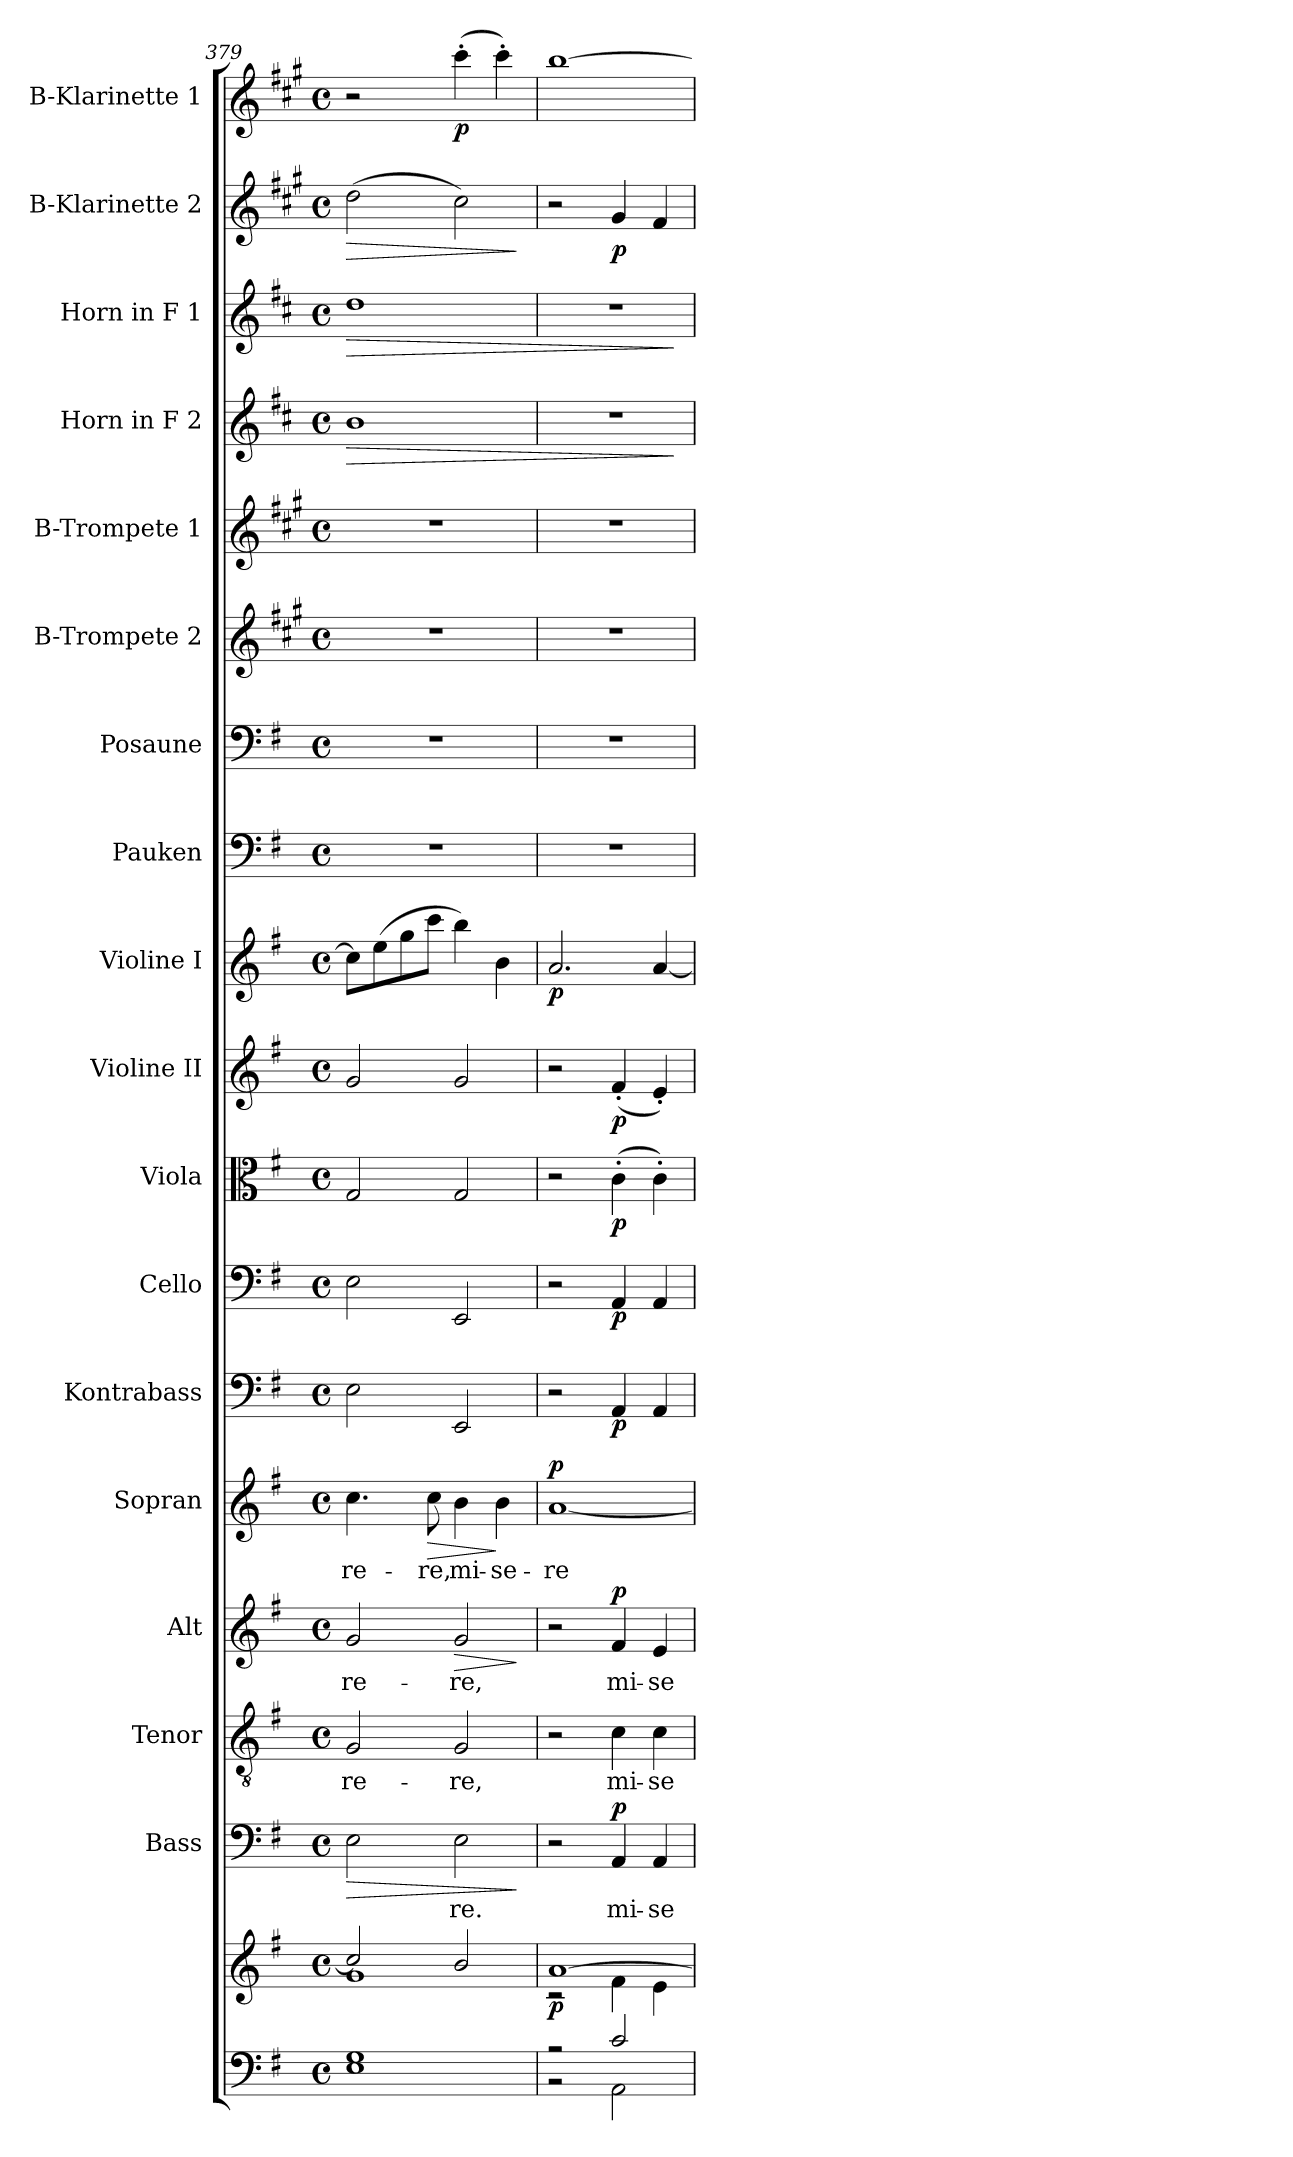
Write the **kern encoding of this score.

**kern	**kern	**dynam	**kern	**text	**dynam	**kern	**text	**kern	**text	**dynam	**kern	**text	**dynam	**kern	**dynam	**kern	**dynam	**kern	**dynam	**kern	**dynam	**kern	**dynam	**kern	**kern	**kern	**kern	**kern	**dynam	**kern	**dynam	**kern	**dynam	**kern	**dynam
*part18	*part18	*part18	*part17	*part17	*part17	*part16	*part16	*part15	*part15	*part15	*part14	*part14	*part14	*part13	*part13	*part12	*part12	*part11	*part11	*part10	*part10	*part9	*part9	*part8	*part7	*part6	*part5	*part4	*part4	*part3	*part3	*part2	*part2	*part1	*part1
*staff19	*staff18	*staff18/19	*staff17	*staff17	*staff17	*staff16	*staff16	*staff15	*staff15	*staff15	*staff14	*staff14	*staff14	*staff13	*staff13	*staff12	*staff12	*staff11	*staff11	*staff10	*staff10	*staff9	*staff9	*staff8	*staff7	*staff6	*staff5	*staff4	*staff4	*staff3	*staff3	*staff2	*staff2	*staff1	*staff1
*	*	*	*I"Bass	*	*	*I"Tenor	*	*I"Alt	*	*	*I"Sopran	*	*	*I"Kontrabass	*	*I"Cello	*	*I"Viola	*	*I"Violine II	*	*I"Violine I	*	*I"Pauken	*I"Posaune	*I"B-Trompete 2	*I"B-Trompete 1	*I"Horn in F 2	*	*I"Horn in F 1	*	*I"B-Klarinette 2	*	*I"B-Klarinette 1	*
*	*	*	*I'B.	*	*	*I'T.	*	*I'A.	*	*	*I'S.	*	*	*I'Kb.	*	*	*	*I'Vla.	*	*I'Vl. II	*	*I'Vl. I	*	*I'Pk.	*I'Pos.	*I'B Trp. 2	*I'B Trp. 1	*	*	*	*	*I'B Kl. 2	*	*I'B Kl. 1	*
*clefF4	*clefG2	*	*clefF4	*	*	*clefGv2	*	*clefG2	*	*	*clefG2	*	*	*clefF4	*	*clefF4	*	*clefC3	*	*clefG2	*	*clefG2	*	*clefF4	*clefF4	*clefG2	*clefG2	*clefG2	*	*clefG2	*	*clefG2	*	*clefG2	*
*	*	*	*	*	*	*	*	*	*	*	*	*	*	*ITrd7c12	*	*	*	*	*	*	*	*	*	*	*	*ITrd1c2	*ITrd1c2	*ITrd4c7	*	*ITrd4c7	*	*ITrd1c2	*	*ITrd1c2	*
*k[f#]	*k[f#]	*	*k[f#]	*	*	*k[f#]	*	*k[f#]	*	*	*k[f#]	*	*	*k[f#]	*	*k[f#]	*	*k[f#]	*	*k[f#]	*	*k[f#]	*	*k[f#]	*k[f#]	*k[f#]	*k[f#]	*k[f#]	*	*k[f#]	*	*k[f#]	*	*k[f#]	*
*G:	*G:	*	*G:	*	*	*G:	*	*G:	*	*	*G:	*	*	*G:	*	*G:	*	*G:	*	*G:	*	*G:	*	*G:	*G:	*G:	*G:	*G:	*	*G:	*	*G:	*	*G:	*
*M4/4	*M4/4	*	*M4/4	*	*	*M4/4	*	*M4/4	*	*	*M4/4	*	*	*M4/4	*	*M4/4	*	*M4/4	*	*M4/4	*	*M4/4	*	*M4/4	*M4/4	*M4/4	*M4/4	*M4/4	*	*M4/4	*	*M4/4	*	*M4/4	*
*met(c)	*met(c)	*	*met(c)	*	*	*met(c)	*	*met(c)	*	*	*met(c)	*	*	*met(c)	*	*met(c)	*	*met(c)	*	*met(c)	*	*met(c)	*	*met(c)	*met(c)	*met(c)	*met(c)	*met(c)	*	*met(c)	*	*met(c)	*	*met(c)	*
=379	=379	=379	=379	=379	=379	=379	=379	=379	=379	=379	=379	=379	=379	=379	=379	=379	=379	=379	=379	=379	=379	=379	=379	=379	=379	=379	=379	=379	=379	=379	=379	=379	=379	=379	=379
*^	*^	*	*	*	*	*	*	*	*	*	*	*	*	*	*	*	*	*	*	*	*	*	*	*	*	*	*	*	*	*	*	*	*	*	*
!	!	!	!	!	!	!	!LO:HP:b	!	!LO:LY:b	!	!LO:LY:b	!	!	!LO:LY:b	!	!	!	!	!	!	!	!	!	!	!	!	!	!	!	!	!LO:HP:b	!	!LO:HP:b	!	!LO:HP:b	!	!
1G	1E	2cc/]	1g	.	2E\	.	>	2G/	-re-	2g/	-re-	.	4.cc\	-re-	.	2EE\	.	2E\	.	2G/	.	2g/	.	8cc\L]	.	1r	1r	1r	1r	1e	>	1g	>	(>2cc\	>	2r	.
.	.	.	.	.	.	.	.	.	.	.	.	.	.	.	.	.	.	.	.	.	.	.	.	(>8ee\	.	.	.	.	.	.	.	.	.	.	.	.	.
.	.	.	.	.	.	.	.	.	.	.	.	.	.	.	.	.	.	.	.	.	.	.	.	8gg\	.	.	.	.	.	.	.	.	.	.	.	.	.
!	!	!	!	!	!	!	!	!	!	!	!	!	!	!LO:LY:b	!LO:HP:b	!	!	!	!	!	!	!	!	!	!	!	!	!	!	!	!	!	!	!	!	!	!
.	.	.	.	.	.	.	.	.	.	.	.	.	8cc\	-re,	>	.	.	.	.	.	.	.	.	8ccc\J	.	.	.	.	.	.	.	.	.	.	.	.	.
!	!	!	!	!	!	!LO:LY:b	!	!	!LO:LY:b	!	!LO:LY:b	!LO:HP:b	!	!LO:LY:b	!	!	!	!	!	!	!	!	!	!	!	!	!	!	!	!	!	!	!	!	!	!	!LO:DY:b
.	.	2b/	.	.	2E\	-re.	.	2G/	-re,	2g/	-re,	>	4b\	mi-	.	2EEE/	.	2EE/	.	2G/	.	2g/	.	4bb\)	.	.	.	.	.	.	.	.	.	2b\)	.	(>4bb'>\	p
!	!	!	!	!	!	!	!	!	!	!	!	!	!	!LO:LY:b	!	!	!	!	!	!	!	!	!	!	!	!	!	!	!	!	!	!	!	!	!	!	!
.	.	.	.	.	.	.	.	.	.	.	.	.	4b\	-se-	]	.	.	.	.	.	.	.	.	4b\	.	.	.	.	.	.	.	.	.	.	.	4bb'>\)	.
*v	*v	*	*	*	*	*	*	*	*	*	*	*	*	*	*	*	*	*	*	*	*	*	*	*	*	*	*	*	*	*	*	*	*	*	*	*	*
*	*v	*v	*	*	*	*	*	*	*	*	*	*	*	*	*	*	*	*	*	*	*	*	*	*	*	*	*	*	*	*	*	*	*	*	*	*
.	.	.	.	.	]	.	.	.	.	]	.	.	.	.	.	.	.	.	.	.	.	.	.	.	.	.	.	.	.	.	.	.	]	.	.
=380	=380	=380	=380	=380	=380	=380	=380	=380	=380	=380	=380	=380	=380	=380	=380	=380	=380	=380	=380	=380	=380	=380	=380	=380	=380	=380	=380	=380	=380	=380	=380	=380	=380	=380	=380
*^	*^	*	*	*	*	*	*	*	*	*	*	*	*	*	*	*	*	*	*	*	*	*	*	*	*	*	*	*	*	*	*	*	*	*	*
!	!	!	!	!LO:DY:b	!	!	!	!	!	!	!	!	!	!LO:LY:b	!LO:DY:a	!	!	!	!	!	!	!	!	!	!LO:DY:b	!	!	!	!	!	!	!	!	!	!	!	!
2r	2r	[>1a	2rd	p	2r	.	.	2r	.	2r	.	.	[1a	-re-	p	2r	.	2r	.	2r	.	2r	.	2.a/	p	1r	1r	1r	1r	1r	.	1r	.	2r	.	[1aa	.
!	!	!	!	!	!	!LO:LY:b	!LO:DY:a	!	!LO:LY:b	!	!LO:LY:b	!LO:DY:a	!	!	!	!	!LO:DY:b	!	!LO:DY:b	!	!LO:DY:b	!	!LO:DY:b	!	!	!	!	!	!	!	!	!	!	!	!LO:DY:b	!	!
2c/	2AA\	.	4f#\	.	4AA/	mi-	p	4c\	mi-	4f#/	mi-	p	.	.	.	4AAA/	p	4AA/	p	(>4c'>\	p	(<4f#'</	p	.	.	.	.	.	.	.	.	.	.	4f#/	p	.	.
!	!	!	!	!	!	!LO:LY:b	!	!	!LO:LY:b	!	!LO:LY:b	!	!	!	!	!	!	!	!	!	!	!	!	!	!	!	!	!	!	!	!	!	!	!	!	!	!
.	.	.	4e\	.	4AA/	-se-	.	4c\	-se-	4e/	-se-	.	.	.	.	4AAA/	.	4AA/	.	4c'>\)	.	4e'</)	.	[4a/	.	.	.	.	.	.	.	.	.	4e/	.	.	.
*v	*v	*	*	*	*	*	*	*	*	*	*	*	*	*	*	*	*	*	*	*	*	*	*	*	*	*	*	*	*	*	*	*	*	*	*	*	*
*	*v	*v	*	*	*	*	*	*	*	*	*	*	*	*	*	*	*	*	*	*	*	*	*	*	*	*	*	*	*	*	*	*	*	*	*	*
.	.	.	.	.	.	.	.	.	.	.	.	.	.	.	.	.	.	.	.	.	.	.	.	.	.	.	.	.	]	.	]	.	.	.	.
=	=	=	=	=	=	=	=	=	=	=	=	=	=	=	=	=	=	=	=	=	=	=	=	=	=	=	=	=	=	=	=	=	=	=	=
*-	*-	*-	*-	*-	*-	*-	*-	*-	*-	*-	*-	*-	*-	*-	*-	*-	*-	*-	*-	*-	*-	*-	*-	*-	*-	*-	*-	*-	*-	*-	*-	*-	*-	*-	*-
